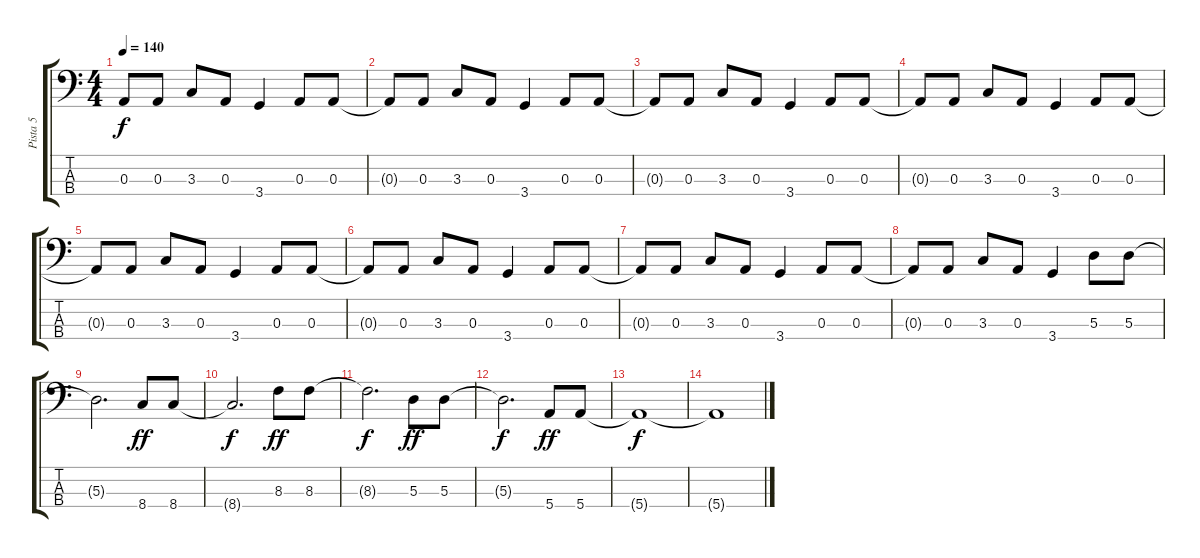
\track ("Pista 5" "Pista 5") {instrument electricbassfinger}
\staff {score tabs}
\tuning (G2 D2 A1 E1) {hide}
\ts (4 4)
\tempo 140
\clef f4
\ks c
0.3{t}.8{dy f} 0.3.8 3.3.8 0.3.8 3.4.4 0.3.8 0.3.8 |
0.3{t}.8 0.3.8 3.3.8 0.3.8 3.4.4 0.3.8 0.3.8 |
0.3{t}.8 0.3.8 3.3.8 0.3.8 3.4.4 0.3.8 0.3.8 |
0.3{t}.8 0.3.8 3.3.8 0.3.8 3.4.4 0.3.8 0.3.8 |
0.3{t}.8 0.3.8 3.3.8 0.3.8 3.4.4 0.3.8 0.3.8 |
0.3{t}.8 0.3.8 3.3.8 0.3.8 3.4.4 0.3.8 0.3.8 |
0.3{t}.8 0.3.8 3.3.8 0.3.8 3.4.4 0.3.8 0.3.8 |
0.3{t}.8 0.3.8 3.3.8 0.3.8 3.4.4 5.3.8 5.3.8 |
5.3{t}.2{d} 8.4.8{dy ff} 8.4.8 |
8.4{t}.2{d dy f} 8.3.8{dy ff} 8.3.8 |
8.3{t}.2{d dy f} 5.3.8{dy ff} 5.3.8 |
5.3{t}.2{d dy f} 5.4.8{dy ff} 5.4.8 |
5.4{t}.1{dy f} |
5.4{t}.1
